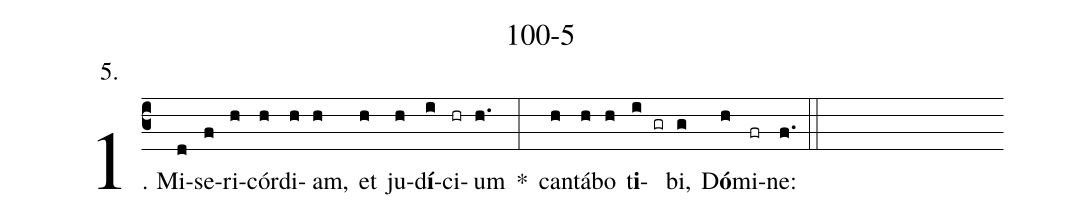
name: 100-5;
annotation: 5.;
%%
(c3)1. Mi(d)se(f)ri(h)cór(h)di(h)am,(h) et(h) ju(h)d<b>í</b>(i)ci(hr)um(h.) *(:) can(h)tá(h)bo(h) t<b>i</b>(i gr)bi,(g) D<b>ó</b>(h)mi(fr)ne:(f.) (::)
